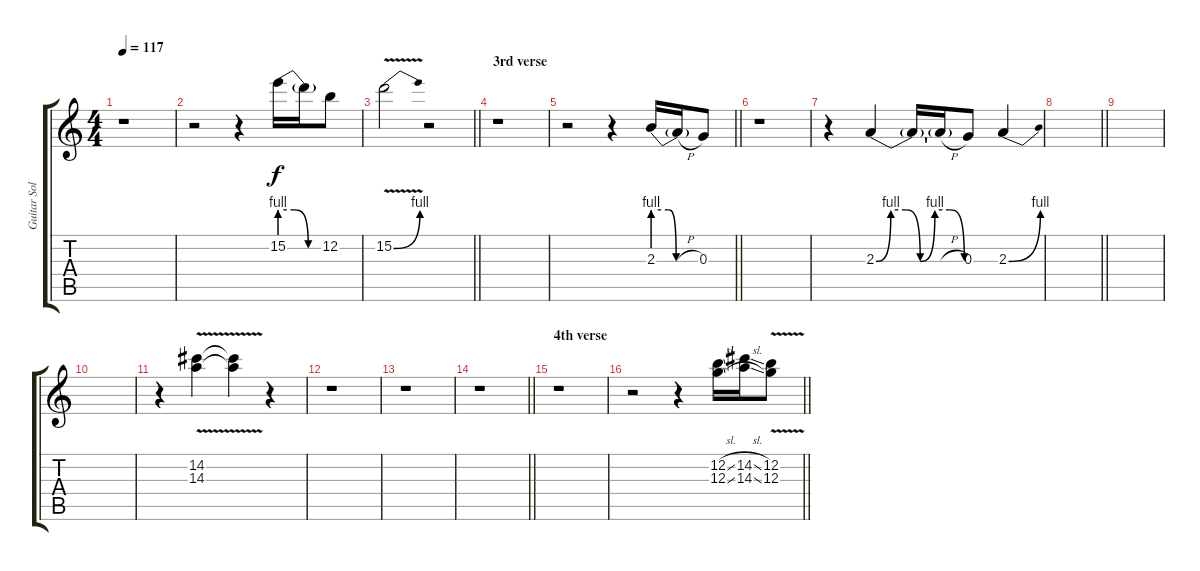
\track ("Guitar Solo" "Guitar Sol") {instrument electricguitarclean}
\staff {score tabs}
\tuning (E4 B3 G3 D3 A2 E2) {hide}
\ts (4 4)
\tempo 117
\clef g2
\ks c
r.1{dy f} |
r.2 r.4 15.2{be (custom 0 4 20 4 40 0 60 0)}.16 15.2{t}.16 12.2.8 |
\barLineRight lightlight
15.2{be (bend 0 0 60 4) v}.2 r.2 |
\section ("" "3rd verse")
r.1 |
\barLineRight lightlight
r.2 r.4 2.3{be (custom 0 4 20 4 30 0 60 0)}.16 2.3{h t}.16 0.3.8 |
r.1 |
r.4 2.3{be (custom 0 0 10 4 20 4 30 0 40 4 50 4 60 0)}.4 2.3{t}.16 2.3{h t}.16 0.3.8 2.3{be (bend 0 0 60 4)}.4 |
\barLineRight lightlight
|
|
|
r.4 (14.2{v} 14.3{v}).4 (14.2{t} 14.3{t}).4 r.4 |
r.1 |
r.1 |
\barLineRight lightlight
r.1 |
\section ("" "4th verse")
r.1 |
\barLineRight lightlight
r.2 r.4 (12.2{sl} 12.3{sl}).16 (14.2{sl} 14.3{sl}).16 (12.2{v} 12.3{v}).8
